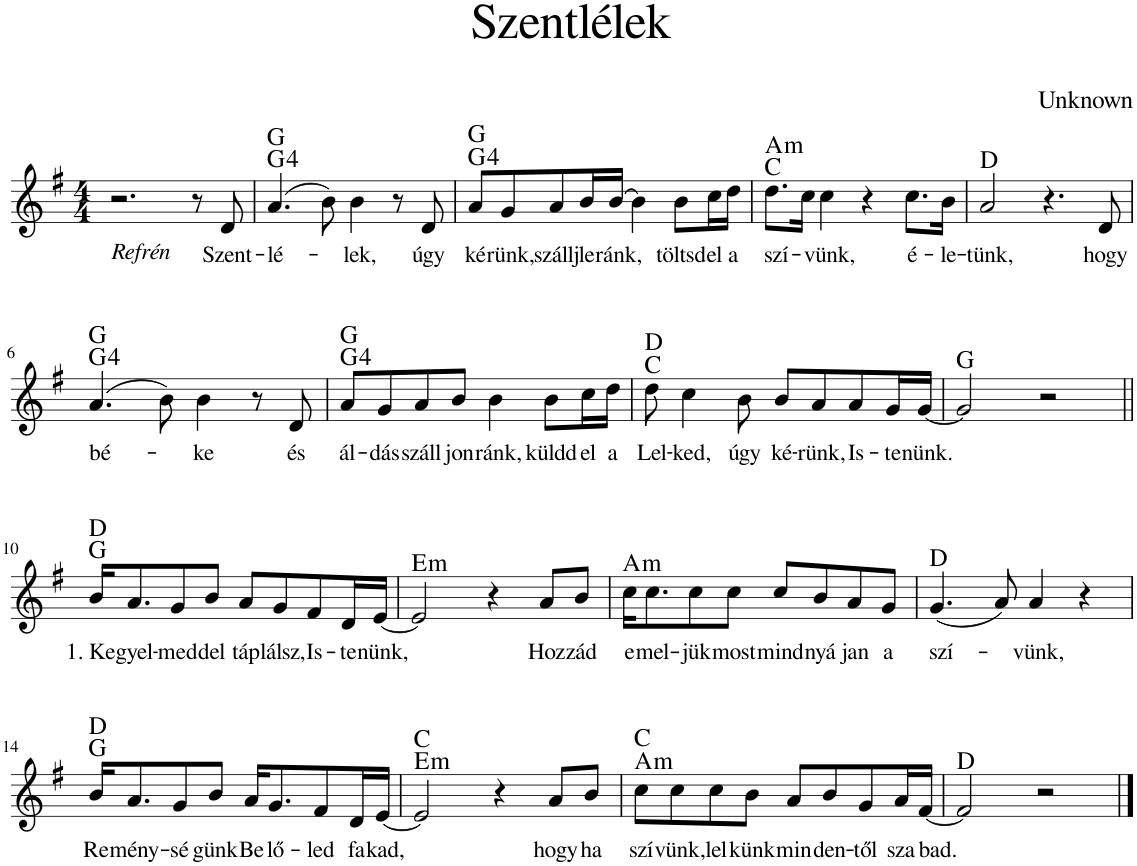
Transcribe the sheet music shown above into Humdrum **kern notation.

**kern	**text	**harte
*part1	*part1	*part1
*staff1	*staff1	*
*I"Choir	*	*
*I'Ch	*	*
*clefG2	*	*
*k[f#]	*	*
*M4/4	*	*
=1	=1	=1
!LO:TX:b:i:t=Refrén	!	!
2.r	.	.
8r	.	.
!	!LO:LY:b	!
8d/	Szent-	.
=2	=2	=2
!	!LO:LY:b	!
(4.a/	lé-	G:maj(4) G:maj
8b\)	.	.
!	!LO:LY:b	!
4b\	-lek,	.
8r	.	.
!	!LO:LY:b	!
8d/	úgy	.
=3	=3	=3
!	!LO:LY:b	!
8a/L	ké-	G:maj(4) G:maj
!	!LO:LY:b	!
8g/	-rünk,	.
!	!LO:LY:b	!
8a/	szállj	.
!	!LO:LY:b	!
16b/L	le	.
!	!LO:LY:b	!
[16b/JJ	ránk,	.
4b\]	.	.
!	!LO:LY:b	!
8b\L	töltsd	.
!	!LO:LY:b	!
16cc\L	el	.
!	!LO:LY:b	!
16dd\JJ	a	.
=4	=4	=4
!	!LO:LY:b	!LO:H:n=2:kt=m
8.dd\L	szí-	C:maj A:min
16cc\Jk	.	.
!	!LO:LY:b	!
4cc\	-vünk,	.
4r	.	.
!	!LO:LY:b	!
8.cc\L	é-	.
!	!LO:LY:b	!
16b\Jk	-le-	.
=5	=5	=5
!	!LO:LY:b	!
2a/	-tünk,	D:maj
4.r	.	.
!	!LO:LY:b	!
8d/	hogy	.
!!LO:LB:g=z
=6	=6	=6
!	!LO:LY:b	!
(4.a/	bé-	G:maj(4) G:maj
8b\)	.	.
!	!LO:LY:b	!
4b\	-ke	.
8r	.	.
!	!LO:LY:b	!
8d/	és	.
=7	=7	=7
!	!LO:LY:b	!
8a/L	ál-	G:maj(4) G:maj
!	!LO:LY:b	!
8g/	-dás	.
!	!LO:LY:b	!
8a/	száll	.
!	!LO:LY:b	!
8b/J	-jon	.
!	!LO:LY:b	!
4b\	ránk,	.
!	!LO:LY:b	!
8b\L	küldd	.
!	!LO:LY:b	!
16cc\L	el	.
!	!LO:LY:b	!
16dd\JJ	a	.
=8	=8	=8
!	!LO:LY:b	!
8dd\	Lel-	C:maj D:maj
!	!LO:LY:b	!
4cc\	-ked,	.
!	!LO:LY:b	!
8b\	úgy	.
!	!LO:LY:b	!
8b/L	ké-	.
!	!LO:LY:b	!
8a/	-rünk,	.
!	!LO:LY:b	!
8a/	Is-	.
!	!LO:LY:b	!
16g/L	-te-	.
!	!LO:LY:b	!
[16g/JJ	-nünk.	.
=9	=9	=9
2g/]	.	G:maj
2r	.	.
!!LO:LB:g=z
=10||	=10||	=10||
!	!LO:LY:b	!
16b/KL	1. Ke-	G:maj D:maj
!	!LO:LY:b	!
8.a/	-gyel-	.
!	!LO:LY:b	!
8g/	-med-	.
!	!LO:LY:b	!
8b/J	-del	.
!	!LO:LY:b	!
8a/L	táp-	.
!	!LO:LY:b	!
8g/	-lálsz,	.
!	!LO:LY:b	!
8f#/	Is-	.
!	!LO:LY:b	!
16d/L	-te-	.
!	!LO:LY:b	!
[16e/JJ	-nünk,	.
=11	=11	=11
!	!	!LO:H:kt=m
2e/]	.	E:min
4r	.	.
!	!LO:LY:b	!
8a/L	Hoz-	.
!	!LO:LY:b	!
8b/J	-zád	.
=12	=12	=12
!	!LO:LY:b	!LO:H:kt=m
16cc\KL	e-	A:min
!	!LO:LY:b	!
8.cc\	-mel-	.
!	!LO:LY:b	!
8cc\	-jük	.
!	!LO:LY:b	!
8cc\J	most	.
!	!LO:LY:b	!
8cc/L	mind-	.
!	!LO:LY:b	!
8b/	-nyá-	.
!	!LO:LY:b	!
8a/	-jan	.
!	!LO:LY:b	!
8g/J	a	.
=13	=13	=13
!	!LO:LY:b	!
(4.g/	szí-	D:maj
8a/)	.	.
!	!LO:LY:b	!
4a/	-vünk,	.
4r	.	.
!!LO:LB:g=z
=14	=14	=14
!	!LO:LY:b	!
16b/KL	Re-	G:maj D:maj
!	!LO:LY:b	!
8.a/	-mény-	.
!	!LO:LY:b	!
8g/	-sé-	.
!	!LO:LY:b	!
8b/J	-günk	.
!	!LO:LY:b	!
16a/KL	Be-	.
!	!LO:LY:b	!
8.g/	-lő-	.
!	!LO:LY:b	!
8f#/	-led	.
!	!LO:LY:b	!
16d/L	fa-	.
!	!LO:LY:b	!
[16e/JJ	kad,	.
=15	=15	=15
!	!	!LO:H:n=1:kt=m
2e/]	.	E:min C:maj
4r	.	.
!	!LO:LY:b	!
8a/L	hogy-	.
!	!LO:LY:b	!
8b/J	-ha	.
=16	=16	=16
!	!LO:LY:b	!LO:H:n=1:kt=m
8cc\L	szí-	A:min C:maj
!	!LO:LY:b	!
8cc\	-vünk,	.
!	!LO:LY:b	!
8cc\	lel-	.
!	!LO:LY:b	!
8b\J	-künk	.
!	!LO:LY:b	!
8a/L	min-	.
!	!LO:LY:b	!
8b/	-den-	.
!	!LO:LY:b	!
8g/	-től	.
!	!LO:LY:b	!
16a/L	sza-	.
!	!LO:LY:b	!
[16f#/JJ	-bad.-	.
=17	=17	=17
2f#/]	.	D:maj
2r	.	.
==	==	==
*-	*-	*-
